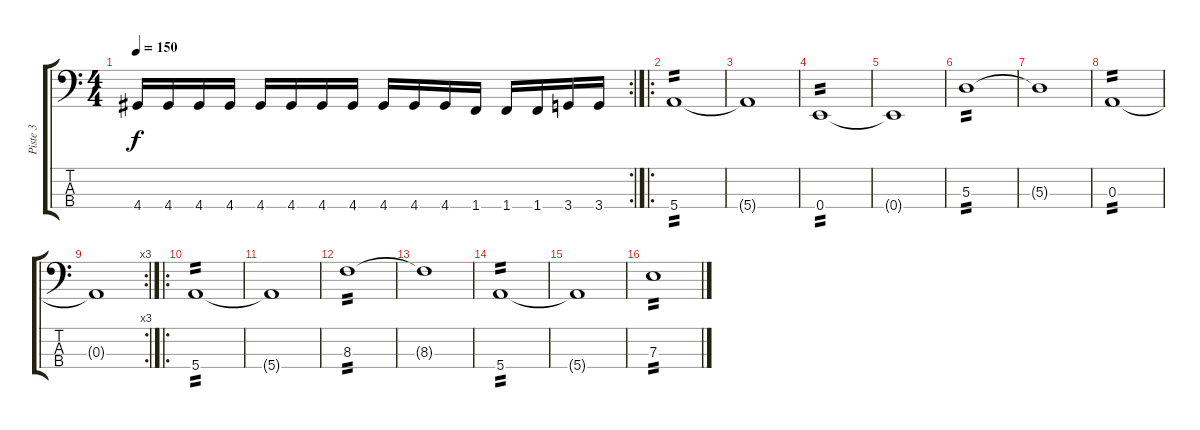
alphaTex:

\track ("Piste 3" "Piste 3") {instrument electricbasspick}
\staff {score tabs}
\tuning (G2 D2 A1 E1) {hide}
\rc 2
\ts (4 4)
\tempo 150
\clef f4
\ks c
4.4.16{dy f} 4.4.16 4.4.16 4.4.16 4.4.16 4.4.16 4.4.16 4.4.16 4.4.16 4.4.16 4.4.16 1.4.16 1.4.16 1.4.16 3.4.16 3.4.16 |
\ro
5.4.1{tp 2} |
5.4{t}.1 |
0.4.1{tp 2} |
0.4{t}.1 |
5.3.1{tp 2} |
5.3{t}.1 |
0.3.1{tp 2} |
\rc 3
0.3{t}.1 |
\ro
5.4.1{tp 2} |
5.4{t}.1 |
8.3.1{tp 2} |
8.3{t}.1 |
5.4.1{tp 2} |
5.4{t}.1 |
7.3.1{tp 2}
